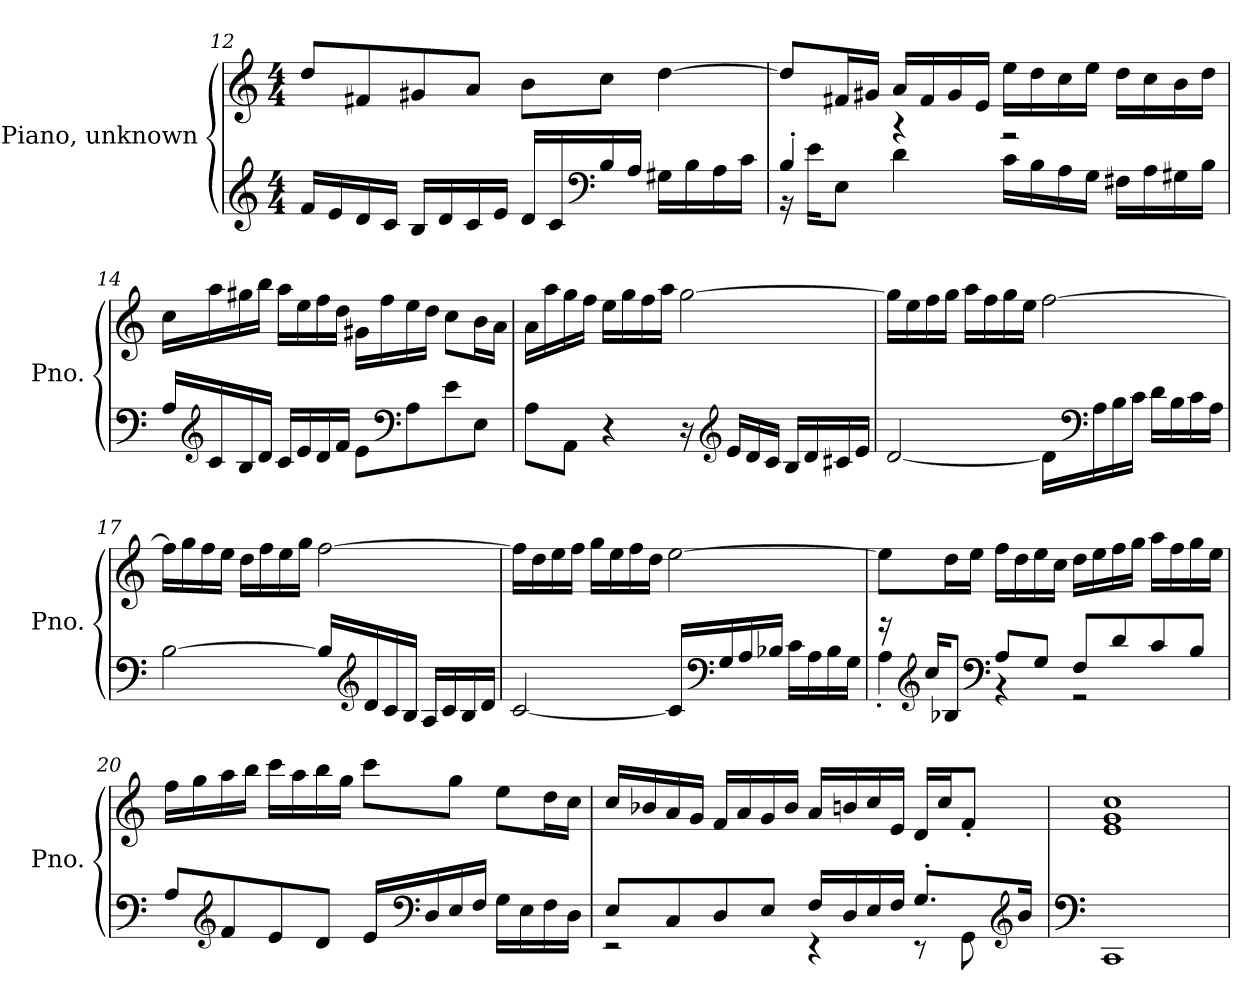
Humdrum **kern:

**kern	**kern
*part1	*part1
*staff2	*staff1
*I"Piano, unknown	*
*I'Pno.	*
*clefG2	*clefG2
*k[]	*k[]
*M4/4	*M4/4
=12	=12
16f/LL	8dd/L
16e/	.
16d/	8f#X/
16c/JJ	.
16B/LL	8g#X/
16d/	.
16c/	8a/J
16e/JJ	.
16d/LL	8b\L
16c/	.
*clefF4	*
16B/	8cc\J
16A/JJ	.
16G#X\LL	[4dd\
16B\	.
16A\	.
16c\JJ	.
!!LO:PB:g=z
=13	=13
*^	*
4B'/	16r	8dd/L]
.	16e\KL	.
.	8E\J	16f#X/L
.	.	16g#X/JJ
4r	4d\	16a/LL
.	.	16f#/
.	.	16g#/
.	.	16e/JJ
2r	16c\LL	16ee\LL
.	16B\	16dd\
.	16A\	16cc\
.	16G\JJ	16ee\JJ
.	16F#X\LL	16dd\LL
.	16A\	16cc\
.	16G#X\	16b\
.	16B\JJ	16dd\JJ
*v	*v	*
=14	=14
16A/LL	16cc\LL
*clefG2	*
16c/	16aa\
16B/	16gg#X\
16d/JJ	16bb\JJ
16c/LL	16aa\LL
16e/	16ee\
16d/	16ff\
16f/JJ	16dd\JJ
8e\L	16g#X\LL
.	16ff\
*clefF4	*
8A\	16ee\
.	16dd\JJ
8e\	8cc\L
8E\J	16b\L
.	16a\JJ
!!LO:LB:g=z
=15	=15
8A\L	16a\LL
.	16aa\
8AA\J	16gg\
.	16ff\JJ
4r	16ee\LL
.	16gg\
.	16ff\
.	16aa\JJ
16r	[2gg\
*clefG2	*
16e/LL	.
16d/	.
16c/JJ	.
16B/LL	.
16d/	.
16c#X/	.
16e/JJ	.
=16	=16
[2d/	16gg\LL]
.	16ee\
.	16ff\
.	16gg\JJ
.	16aa\LL
.	16ff\
.	16gg\
.	16ee\JJ
16d\LL]	[2ff\
*clefF4	*
16A\	.
16B\	.
16c\JJ	.
16d\LL	.
16B\	.
16c\	.
16A\JJ	.
!!LO:LB:g=z
=17	=17
[2B\	16ff\LL]
.	16gg\
.	16ff\
.	16ee\JJ
.	16dd\LL
.	16ff\
.	16ee\
.	16gg\JJ
16B/LL]	[2ff\
*clefG2	*
16d/	.
16c/	.
16B/JJ	.
16A/LL	.
16c/	.
16B/	.
16d/JJ	.
=18	=18
[2c/	16ff\LL]
.	16dd\
.	16ee\
.	16ff\JJ
.	16gg\LL
.	16ee\
.	16ff\
.	16dd\JJ
16c/LL]	[2ee\
*clefF4	*
16G/	.
16A/	.
16B-X/JJ	.
16c\LL	.
16A\	.
16B-\	.
16G\JJ	.
!!LO:LB:g=z
=19	=19
*^	*
16r	4A'\	8ee\L]
*clefG2	*	*
16cc/KL	.	.
8B-X/J	.	16dd\L
.	.	16ee\JJ
*clefF4	*	*
8A/L	4r	16ff\LL
.	.	16dd\
8G/J	.	16ee\
.	.	16cc\JJ
8F/L	2r	16dd\LL
.	.	16ee\
8d/	.	16ff\
.	.	16gg\JJ
8c/	.	16aa\LL
.	.	16ff\
8B-/J	.	16gg\
.	.	16ee\JJ
*v	*v	*
=20	=20
8A/L	16ff\LL
.	16gg\
*clefG2	*
8f/	16aa\
.	16bb\JJ
8e/	16ccc\LL
.	16aa\
8d/J	16bb\
.	16gg\JJ
16e/LL	8ccc\L
*clefF4	*
16D/	.
16E/	8gg\J
16F/JJ	.
16G\LL	8ee\L
16E\	.
16F\	16dd\L
16D\JJ	16cc\JJ
!!LO:LB:g=z
=21	=21
*^	*
8E/L	2r	16cc/LL
.	.	16b-X/
8C/	.	16a/
.	.	16g/JJ
8D/	.	16f/LL
.	.	16a/
8E/J	.	16g/
.	.	16b-/JJ
16F/LL	4r	16a/LL
16D/	.	16bn/
16E/	.	16cc/
16F/JJ	.	16e/JJ
8.G'/L	8r	16d/LL
.	.	16cc/J
.	8GG\	8f'/J
*clefG2	*	*
16b/Jk	.	.
*v	*v	*
=22	=22
*clefF4	*
1CC	1e 1g 1cc
=	=
*-	*-
